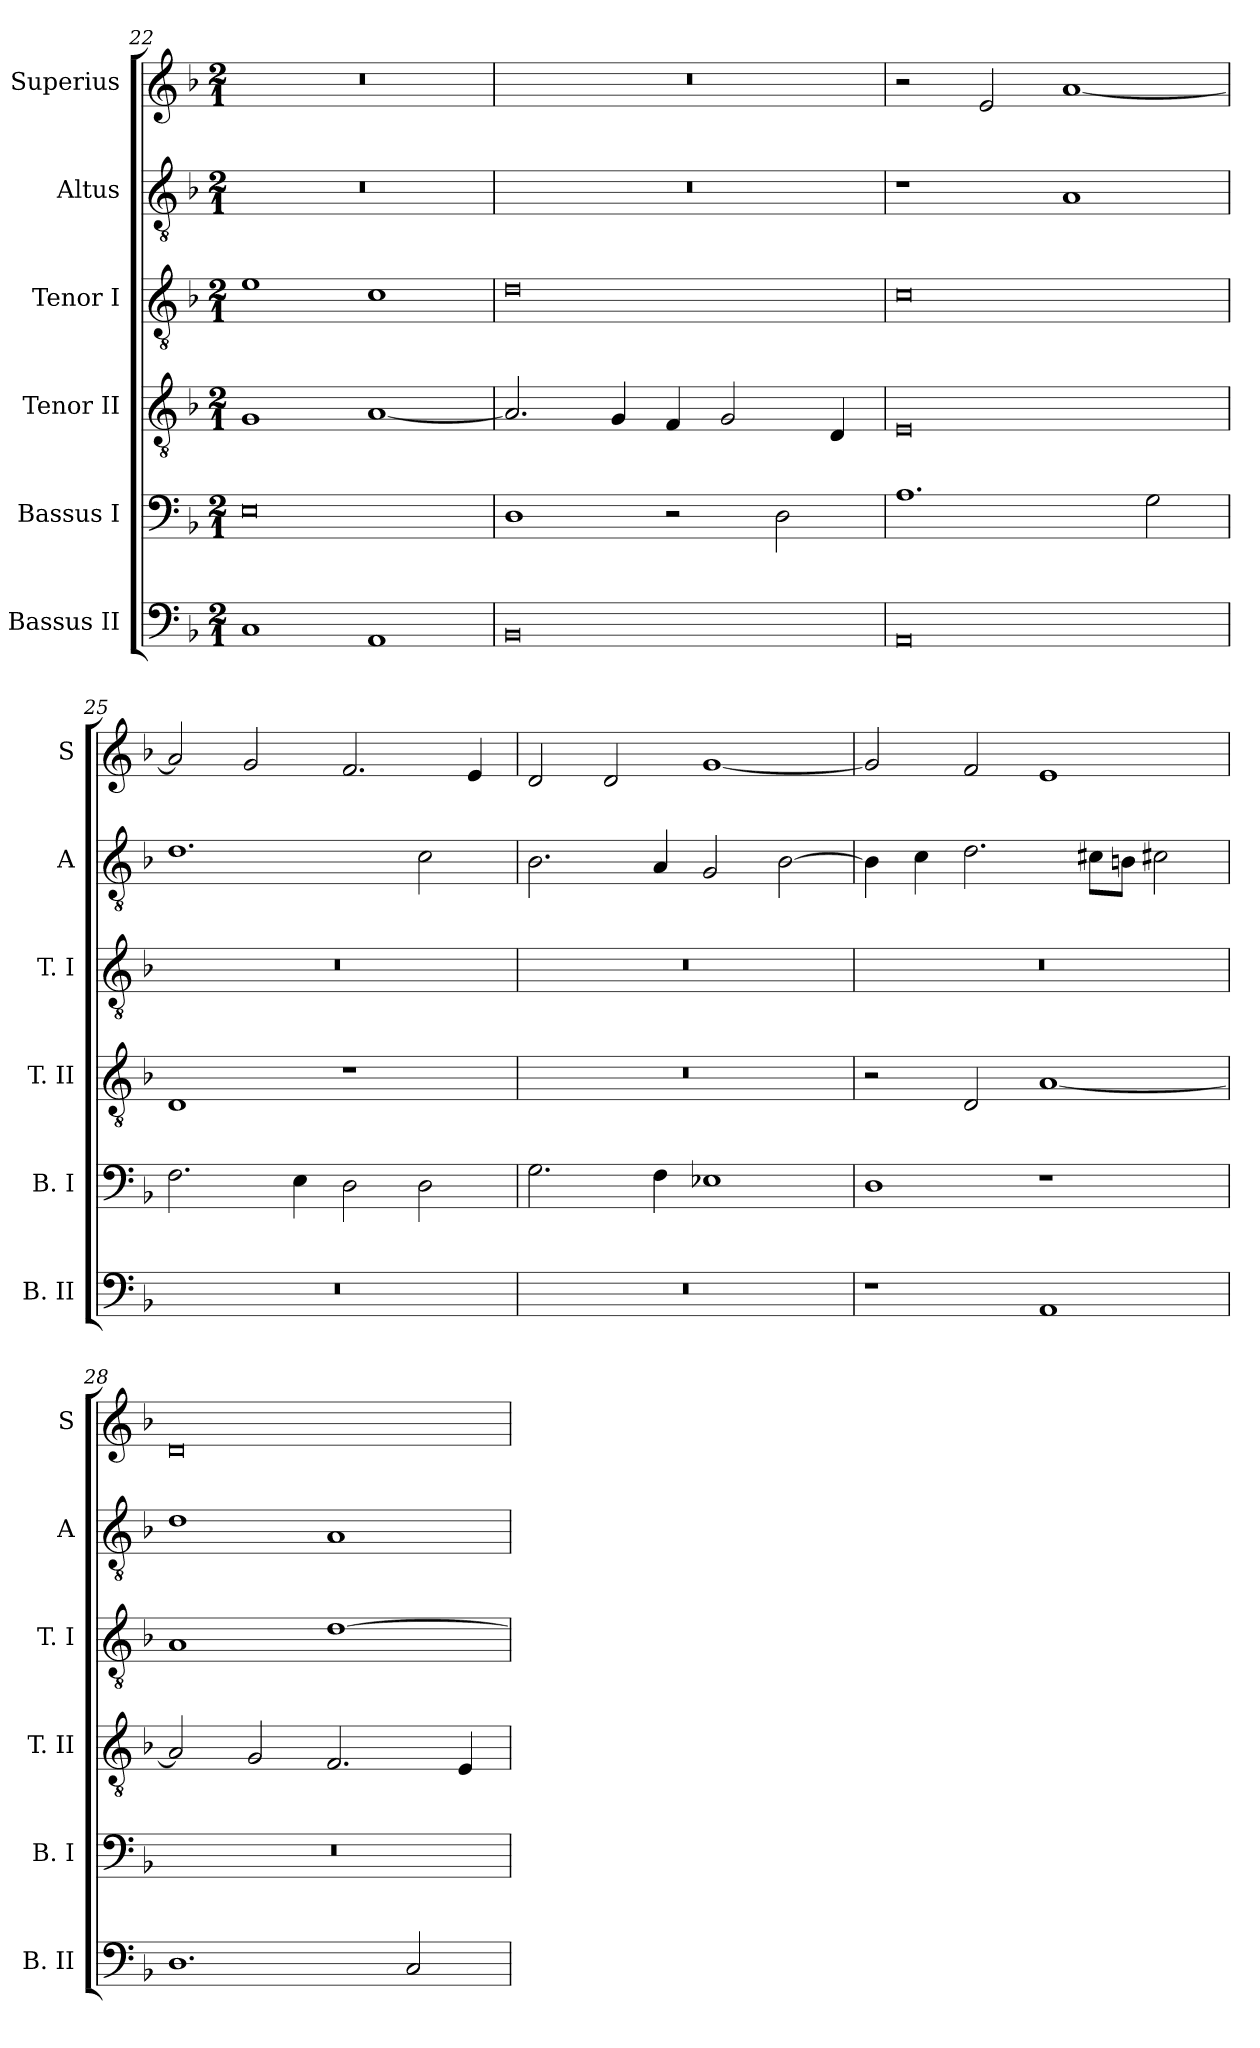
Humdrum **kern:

**kern	**kern	**kern	**kern	**kern	**kern
*part6	*part5	*part4	*part3	*part2	*part1
*staff6	*staff5	*staff4	*staff3	*staff2	*staff1
*I"Bassus II	*I"Bassus I	*I"Tenor II	*I"Tenor I	*I"Altus	*I"Superius
*I'B. II	*I'B. I	*I'T. II	*I'T. I	*I'A	*I'S
*clefF4	*clefF4	*clefGv2	*clefGv2	*clefGv2	*clefG2
*k[b-]	*k[b-]	*k[b-]	*k[b-]	*k[b-]	*k[b-]
*F:	*F:	*F:	*F:	*F:	*F:
*M2/1	*M2/1	*M2/1	*M2/1	*M2/1	*M2/1
=22	=22	=22	=22	=22	=22
1C	0E	1G	1e	0r	0r
1AA	.	[1A	1c	.	.
=23	=23	=23	=23	=23	=23
0BB-	1D	2.A]	0d	0r	0r
.	.	4G	.	.	.
.	2r	4F	.	.	.
.	.	2G	.	.	.
.	2D	.	.	.	.
.	.	4D	.	.	.
=24	=24	=24	=24	=24	=24
0AA	1.A	0E	0c	1r	2r
.	.	.	.	.	2e
.	.	.	.	1A	[1a
.	2G	.	.	.	.
=25	=25	=25	=25	=25	=25
0r	2.F	1D	0r	1.d	2a]
.	.	.	.	.	2g
.	4E	.	.	.	.
.	2D	1r	.	.	2.f
.	2D	.	.	2c	.
.	.	.	.	.	4e
=26	=26	=26	=26	=26	=26
0r	2.G	0r	0r	2.B-	2d
.	.	.	.	.	2d
.	4F	.	.	4A	.
.	1E-X	.	.	2G	[1g
.	.	.	.	[2B-	.
=27	=27	=27	=27	=27	=27
1r	1D	2r	0r	4B-]	2g]
.	.	.	.	4c	.
.	.	2D	.	2.d	2f
1AA	1r	[1A	.	.	1e
.	.	.	.	8c#XL	.
.	.	.	.	8BnJ	.
.	.	.	.	2c#X	.
=28	=28	=28	=28	=28	=28
1.D	0r	2A]	1A	1d	0d
.	.	2G	.	.	.
.	.	2.F	[1d	1A	.
2C	.	.	.	.	.
.	.	4E	.	.	.
=	=	=	=	=	=
*-	*-	*-	*-	*-	*-
